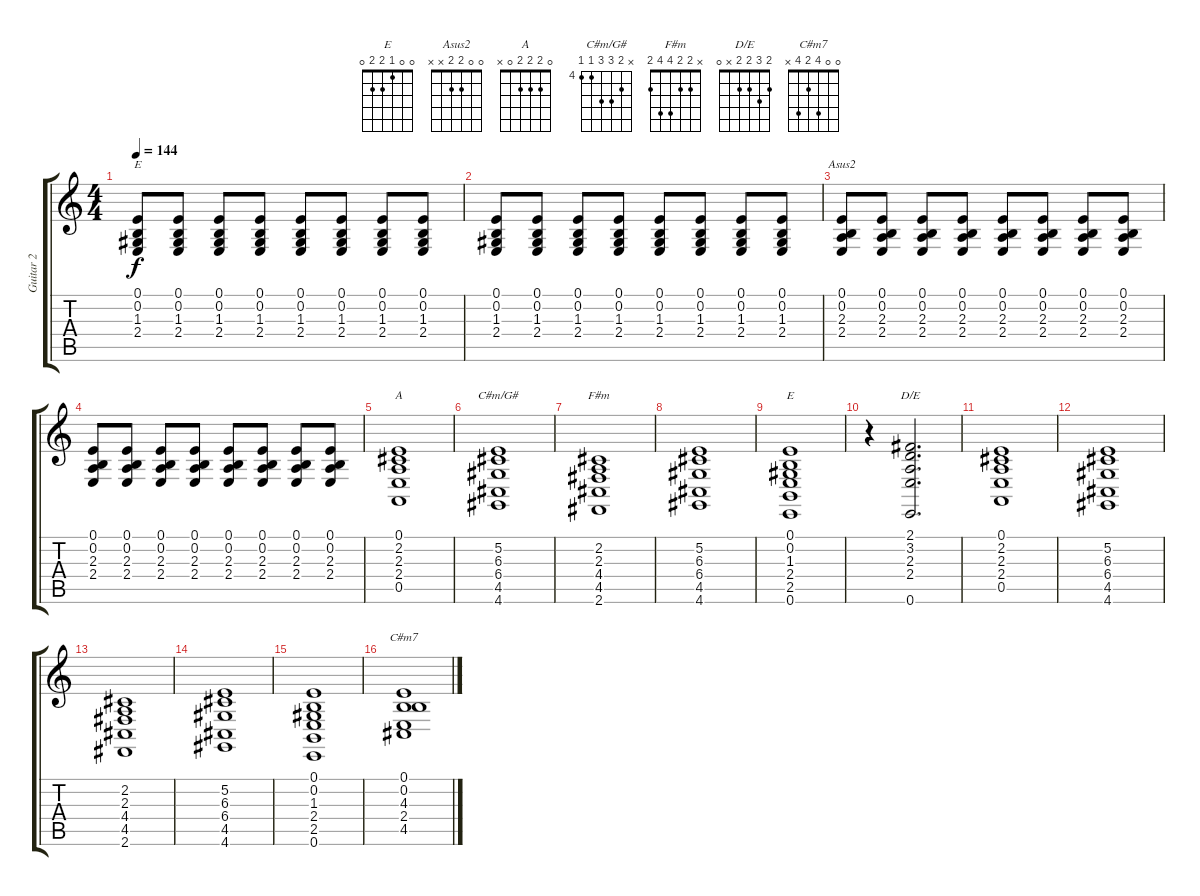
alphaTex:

\track ("Guitar 2" "Guitar 2") {instrument vibraphone}
\staff {score tabs}
\tuning (E4 B3 G3 D3 A2 E2) {hide}
\chord ("E" 0 0 1 2 x x)
\chord ("Asus2" 0 0 2 2 x x)
\chord ("A" 0 2 2 2 0 x)
\chord ("C#m/G#" x 5 6 6 4 4) {firstfret 4}
\chord ("F#m" x 2 2 4 4 2)
\chord ("E" 0 0 1 2 2 0)
\chord ("D/E" 2 3 2 2 x 0)
\chord ("C#m7" 0 0 4 2 4 x)
\ts (4 4)
\tempo 144
\clef g2
\ks c
(0.1 0.2 1.3 2.4).8{ch "E" dy f} (0.1 0.2 1.3 2.4).8 (0.1 0.2 1.3 2.4).8 (0.1 0.2 1.3 2.4).8 (0.1 0.2 1.3 2.4).8 (0.1 0.2 1.3 2.4).8 (0.1 0.2 1.3 2.4).8 (0.1 0.2 1.3 2.4).8 |
(0.1 0.2 1.3 2.4).8 (0.1 0.2 1.3 2.4).8 (0.1 0.2 1.3 2.4).8 (0.1 0.2 1.3 2.4).8 (0.1 0.2 1.3 2.4).8 (0.1 0.2 1.3 2.4).8 (0.1 0.2 1.3 2.4).8 (0.1 0.2 1.3 2.4).8 |
(0.1 0.2 2.3 2.4).8{ch "Asus2"} (0.1 0.2 2.3 2.4).8 (0.1 0.2 2.3 2.4).8 (0.1 0.2 2.3 2.4).8 (0.1 0.2 2.3 2.4).8 (0.1 0.2 2.3 2.4).8 (0.1 0.2 2.3 2.4).8 (0.1 0.2 2.3 2.4).8 |
(0.1 0.2 2.3 2.4).8 (0.1 0.2 2.3 2.4).8 (0.1 0.2 2.3 2.4).8 (0.1 0.2 2.3 2.4).8 (0.1 0.2 2.3 2.4).8 (0.1 0.2 2.3 2.4).8 (0.1 0.2 2.3 2.4).8 (0.1 0.2 2.3 2.4).8 |
(0.1 2.2 2.3 2.4 0.5).1{ch "A"} |
(5.2 6.3 6.4 4.5 4.6).1{ch "C#m/G#"} |
(2.2 2.3 4.4 4.5 2.6).1{ch "F#m"} |
(5.2 6.3 6.4 4.5 4.6).1 |
(0.1 0.2 1.3 2.4 2.5 0.6).1{ch "E"} |
r.4 (2.1 3.2 2.3 2.4 0.6).2{d ch "D/E"} |
(0.1 2.2 2.3 2.4 0.5).1 |
(5.2 6.3 6.4 4.5 4.6).1 |
(2.2 2.3 4.4 4.5 2.6).1 |
(5.2 6.3 6.4 4.5 4.6).1 |
(0.1 0.2 1.3 2.4 2.5 0.6).1 |
(0.1 0.2 4.3 2.4 4.5).1{ch "C#m7"}
